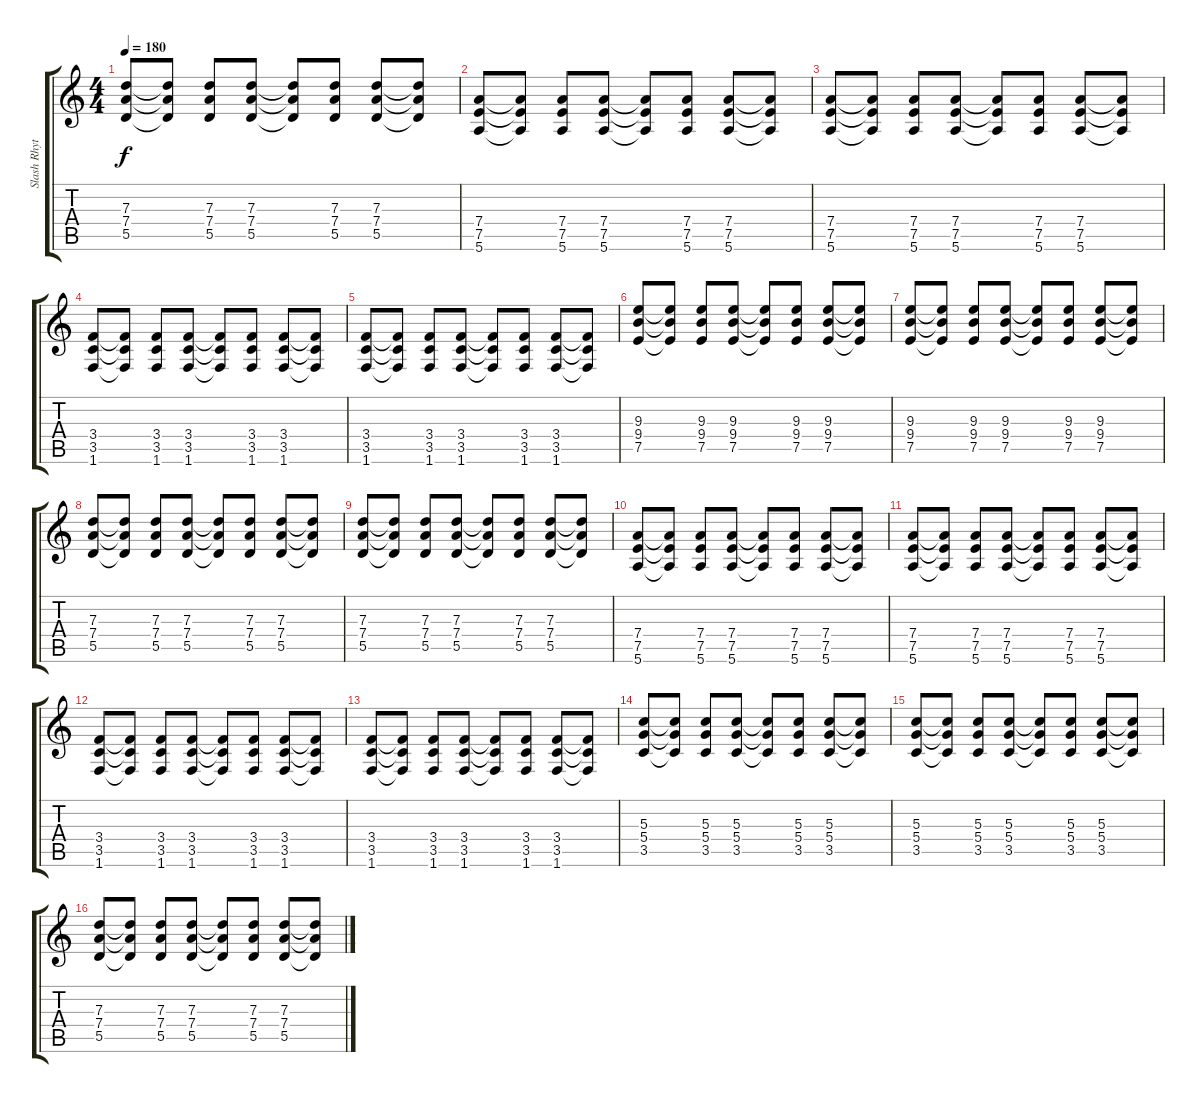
\track ("Slash Rhythm" "Slash Rhyt") {instrument overdrivenguitar}
\staff {score tabs}
\tuning (E4 B3 G3 D3 A2 E2) {hide}
\ts (4 4)
\tempo 180
\clef g2
\ks c
(7.3 7.4 5.5).8{dy f} (7.3{t} 7.4{t} 5.5{t}).8 (7.3 7.4 5.5).8 (7.3 7.4 5.5).8 (7.3{t} 7.4{t} 5.5{t}).8 (7.3 7.4 5.5).8 (7.3 7.4 5.5).8 (7.3{t} 7.4{t} 5.5{t}).8 |
(7.4 7.5 5.6).8 (7.4{t} 7.5{t} 5.6{t}).8 (7.4 7.5 5.6).8 (7.4 7.5 5.6).8 (7.4{t} 7.5{t} 5.6{t}).8 (7.4 7.5 5.6).8 (7.4 7.5 5.6).8 (7.4{t} 7.5{t} 5.6{t}).8 |
(7.4 7.5 5.6).8 (7.4{t} 7.5{t} 5.6{t}).8 (7.4 7.5 5.6).8 (7.4 7.5 5.6).8 (7.4{t} 7.5{t} 5.6{t}).8 (7.4 7.5 5.6).8 (7.4 7.5 5.6).8 (7.4{t} 7.5{t} 5.6{t}).8 |
(3.4 3.5 1.6).8 (3.4{t} 3.5{t} 1.6{t}).8 (3.4 3.5 1.6).8 (3.4 3.5 1.6).8 (3.4{t} 3.5{t} 1.6{t}).8 (3.4 3.5 1.6).8 (3.4 3.5 1.6).8 (3.4{t} 3.5{t} 1.6{t}).8 |
(3.4 3.5 1.6).8 (3.4{t} 3.5{t} 1.6{t}).8 (3.4 3.5 1.6).8 (3.4 3.5 1.6).8 (3.4{t} 3.5{t} 1.6{t}).8 (3.4 3.5 1.6).8 (3.4 3.5 1.6).8 (3.4{t} 3.5{t} 1.6{t}).8 |
(9.3 9.4 7.5).8 (9.3{t} 9.4{t} 7.5{t}).8 (9.3 9.4 7.5).8 (9.3 9.4 7.5).8 (9.3{t} 9.4{t} 7.5{t}).8 (9.3 9.4 7.5).8 (9.3 9.4 7.5).8 (9.3{t} 9.4{t} 7.5{t}).8 |
(9.3 9.4 7.5).8 (9.3{t} 9.4{t} 7.5{t}).8 (9.3 9.4 7.5).8 (9.3 9.4 7.5).8 (9.3{t} 9.4{t} 7.5{t}).8 (9.3 9.4 7.5).8 (9.3 9.4 7.5).8 (9.3{t} 9.4{t} 7.5{t}).8 |
(7.3 7.4 5.5).8 (7.3{t} 7.4{t} 5.5{t}).8 (7.3 7.4 5.5).8 (7.3 7.4 5.5).8 (7.3{t} 7.4{t} 5.5{t}).8 (7.3 7.4 5.5).8 (7.3 7.4 5.5).8 (7.3{t} 7.4{t} 5.5{t}).8 |
(7.3 7.4 5.5).8 (7.3{t} 7.4{t} 5.5{t}).8 (7.3 7.4 5.5).8 (7.3 7.4 5.5).8 (7.3{t} 7.4{t} 5.5{t}).8 (7.3 7.4 5.5).8 (7.3 7.4 5.5).8 (7.3{t} 7.4{t} 5.5{t}).8 |
(7.4 7.5 5.6).8 (7.4{t} 7.5{t} 5.6{t}).8 (7.4 7.5 5.6).8 (7.4 7.5 5.6).8 (7.4{t} 7.5{t} 5.6{t}).8 (7.4 7.5 5.6).8 (7.4 7.5 5.6).8 (7.4{t} 7.5{t} 5.6{t}).8 |
(7.4 7.5 5.6).8 (7.4{t} 7.5{t} 5.6{t}).8 (7.4 7.5 5.6).8 (7.4 7.5 5.6).8 (7.4{t} 7.5{t} 5.6{t}).8 (7.4 7.5 5.6).8 (7.4 7.5 5.6).8 (7.4{t} 7.5{t} 5.6{t}).8 |
(3.4 3.5 1.6).8 (3.4{t} 3.5{t} 1.6{t}).8 (3.4 3.5 1.6).8 (3.4 3.5 1.6).8 (3.4{t} 3.5{t} 1.6{t}).8 (3.4 3.5 1.6).8 (3.4 3.5 1.6).8 (3.4{t} 3.5{t} 1.6{t}).8 |
(3.4 3.5 1.6).8 (3.4{t} 3.5{t} 1.6{t}).8 (3.4 3.5 1.6).8 (3.4 3.5 1.6).8 (3.4{t} 3.5{t} 1.6{t}).8 (3.4 3.5 1.6).8 (3.4 3.5 1.6).8 (3.4{t} 3.5{t} 1.6{t}).8 |
(5.3 5.4 3.5).8 (5.3{t} 5.4{t} 3.5{t}).8 (5.3 5.4 3.5).8 (5.3 5.4 3.5).8 (5.3{t} 5.4{t} 3.5{t}).8 (5.3 5.4 3.5).8 (5.3 5.4 3.5).8 (5.3{t} 5.4{t} 3.5{t}).8 |
(5.3 5.4 3.5).8 (5.3{t} 5.4{t} 3.5{t}).8 (5.3 5.4 3.5).8 (5.3 5.4 3.5).8 (5.3{t} 5.4{t} 3.5{t}).8 (5.3 5.4 3.5).8 (5.3 5.4 3.5).8 (5.3{t} 5.4{t} 3.5{t}).8 |
(7.3 7.4 5.5).8 (7.3{t} 7.4{t} 5.5{t}).8 (7.3 7.4 5.5).8 (7.3 7.4 5.5).8 (7.3{t} 7.4{t} 5.5{t}).8 (7.3 7.4 5.5).8 (7.3 7.4 5.5).8 (7.3{t} 7.4{t} 5.5{t}).8
